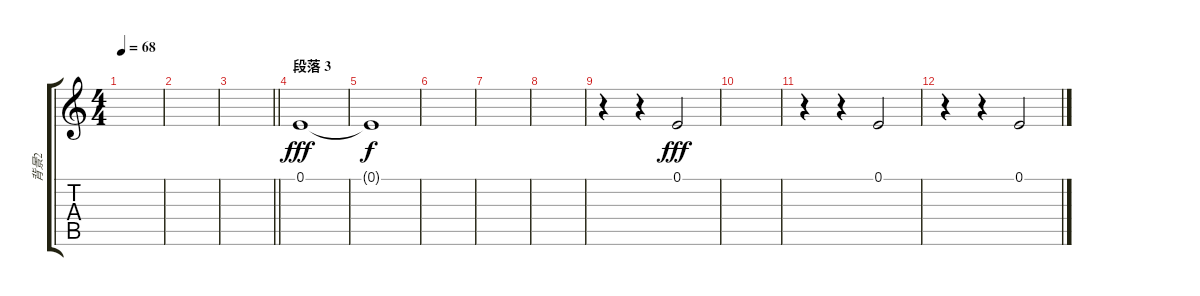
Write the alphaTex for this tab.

\track ("背景2" "背景2") {instrument seashore}
\staff {score tabs}
\tuning (E4 B3 G3 D3 A2 E2) {hide}
\ts (4 4)
\tempo 68
\clef g2
\ks c
|
|
\barLineRight lightlight
|
\section ("" "段落 3")
0.1.1{txt "" dy fff} |
0.1{t}.1{dy f} |
|
|
|
r.4 r.4 0.1.2{dy fff volume 8} |
|
r.4 r.4 0.1.2 |
r.4 r.4 0.1.2
